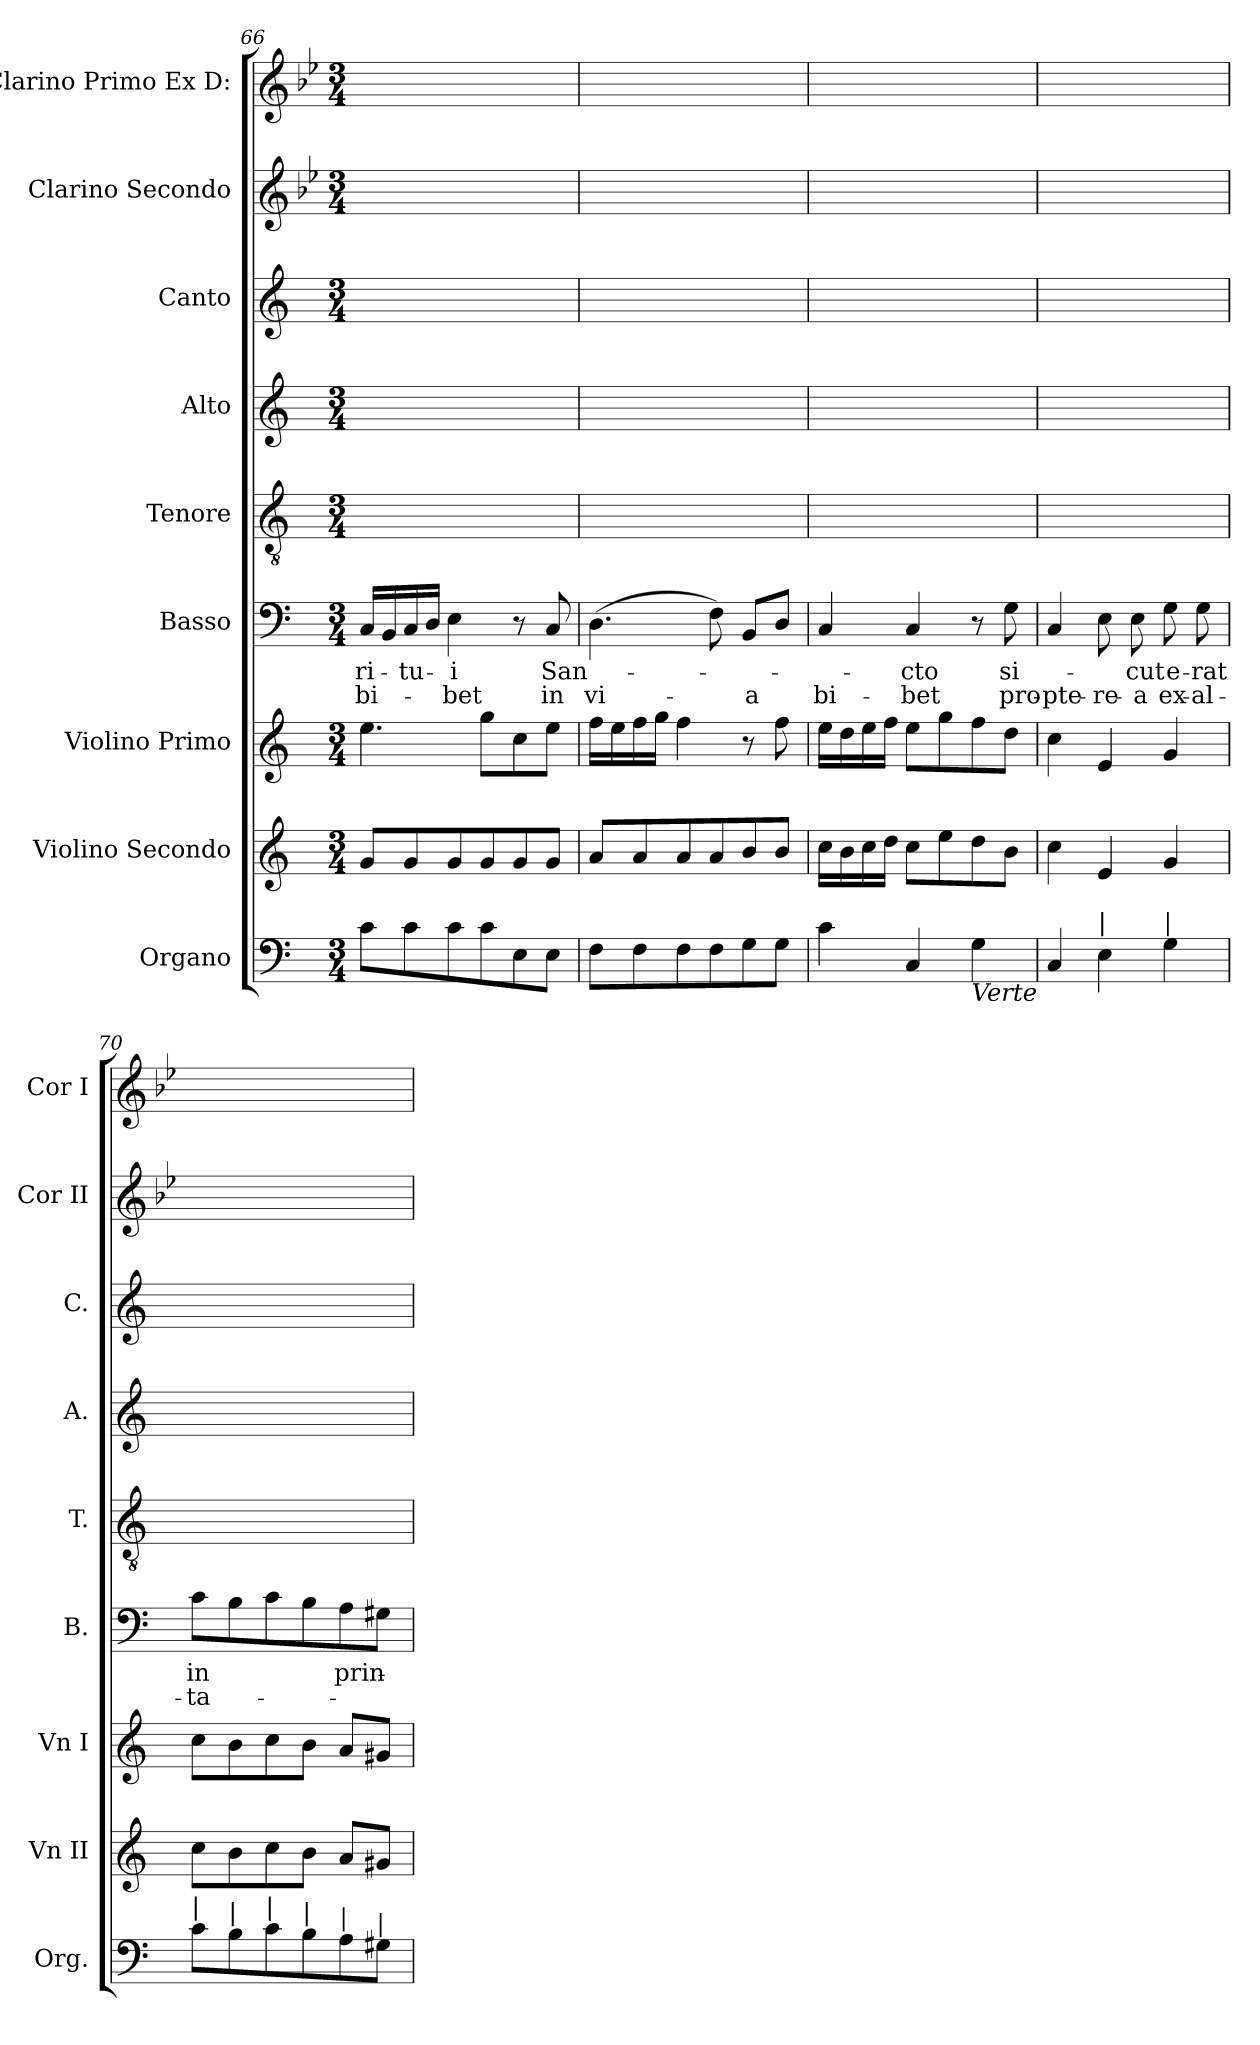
**kern	**kern	**kern	**kern	**text	**text	**kern	**kern	**kern	**kern	**kern
*part9	*part8	*part7	*part6	*part6	*part6	*part5	*part4	*part3	*part2	*part1
*staff9	*staff8	*staff7	*staff6	*staff6	*staff6	*staff5	*staff4	*staff3	*staff2	*staff1
*I"Organo	*I"Violino Secondo	*I"Violino Primo	*I"Basso	*	*	*I"Tenore	*I"Alto	*I"Canto	*I"Clarino Secondo	*I"Clarino Primo Ex D:
*I'Org.	*I'Vn II	*I'Vn I	*I'B.	*	*	*I'T.	*I'A.	*I'C.	*I'Cor II	*I'Cor I
*clefF4	*clefG2	*clefG2	*clefF4	*	*	*clefGv2	*clefG2	*clefG2	*clefG2	*clefG2
*	*	*	*	*	*	*	*	*	*ITrd-1c-2	*ITrd-1c-2
*k[]	*k[]	*k[]	*k[]	*	*	*k[]	*k[]	*k[]	*k[]	*k[]
*C:	*C:	*C:	*C:	*	*	*C:	*C:	*C:	*C:	*C:
*M3/4	*M3/4	*M3/4	*M3/4	*	*	*M3/4	*M3/4	*M3/4	*M3/4	*M3/4
=66	=66	=66	=66	=66	=66	=66	=66	=66	=66	=66
8c\L	8g/L	4.ee\	16C/LL	-ri-	bi-	2.ryy	2.ryy	2.ryy	2.ryy	2.ryy
.	.	.	16BB/	.	.	.	.	.	.	.
8c\	8g/	.	16C/	-tu-	.	.	.	.	.	.
.	.	.	16D/JJ	.	.	.	.	.	.	.
8c\	8g/	.	4E\	-i	-bet	.	.	.	.	.
8c\	8g/	8gg\L	.	.	.	.	.	.	.	.
8E\	8g/	8cc\	8r	.	.	.	.	.	.	.
8E\J	8g/J	8ee\J	8C/	San-	in	.	.	.	.	.
=67	=67	=67	=67	=67	=67	=67	=67	=67	=67	=67
8F\L	8a/L	16ff\LL	(4.D\	.	vi-	2.ryy	2.ryy	2.ryy	2.ryy	2.ryy
.	.	16ee\	.	.	.	.	.	.	.	.
8F\	8a/	16ff\	.	.	.	.	.	.	.	.
.	.	16gg\JJ	.	.	.	.	.	.	.	.
8F\	8a/	4ff\	.	.	.	.	.	.	.	.
8F\	8a/	.	8F\)	.	.	.	.	.	.	.
8G\	8b/	8r	8BB/L	.	-a	.	.	.	.	.
8G\J	8b/J	8ff\	8D/J	.	.	.	.	.	.	.
=68	=68	=68	=68	=68	=68	=68	=68	=68	=68	=68
4c\	16cc\LL	16ee\LL	4C/	.	bi-	2.ryy	2.ryy	2.ryy	2.ryy	2.ryy
.	16b\	16dd\	.	.	.	.	.	.	.	.
.	16cc\	16ee\	.	.	.	.	.	.	.	.
.	16dd\JJ	16ff\JJ	.	.	.	.	.	.	.	.
4C/	8cc\L	8ee\L	4C/	-cto	-bet	.	.	.	.	.
.	8ee\	8gg\	.	.	.	.	.	.	.	.
!LO:TX:b:i:t=Verte	!	!	!	!	!	!	!	!	!	!
4G\	8dd\	8ff\	8r	.	.	.	.	.	.	.
.	8b\J	8dd\J	8G\	si-	pro-	.	.	.	.	.
=69	=69	=69	=69	=69	=69	=69	=69	=69	=69	=69
4C/	4cc\	4cc\	4C/	.	-pte-	2.ryy	2.ryy	2.ryy	2.ryy	2.ryy
!LO:TX:a:t=|	!	!	!	!	!	!	!	!	!	!
4E\	4e/	4e/	8E\	.	-re-	.	.	.	.	.
.	.	.	8E\	-cut	-a	.	.	.	.	.
!LO:TX:a:t=|	!	!	!	!	!	!	!	!	!	!
4G\	4g/	4g/	8G\	e-	ex-	.	.	.	.	.
.	.	.	8G\	-rat	-al-	.	.	.	.	.
=70	=70	=70	=70	=70	=70	=70	=70	=70	=70	=70
!LO:TX:a:t=|	!	!	!	!	!	!	!	!	!	!
8c\L	8cc\L	8cc\L	8c\L	in	-ta-	2.ryy	2.ryy	2.ryy	2.ryy	2.ryy
!LO:TX:a:t=|	!	!	!	!	!	!	!	!	!	!
8B\	8b\	8b\	8B\	.	.	.	.	.	.	.
!LO:TX:a:t=|	!	!	!	!	!	!	!	!	!	!
8c\	8cc\	8cc\	8c\	.	.	.	.	.	.	.
!LO:TX:a:t=|	!	!	!	!	!	!	!	!	!	!
8B\	8b\J	8b\J	8B\	.	.	.	.	.	.	.
!LO:TX:a:t=|	!	!	!	!	!	!	!	!	!	!
8A\	8a/L	8a/L	8A\	prin-	.	.	.	.	.	.
!LO:TX:a:t=|	!	!	!	!	!	!	!	!	!	!
8G#X\J	8g#X/J	8g#X/J	8G#X\J	.	.	.	.	.	.	.
=	=	=	=	=	=	=	=	=	=	=
*-	*-	*-	*-	*-	*-	*-	*-	*-	*-	*-
